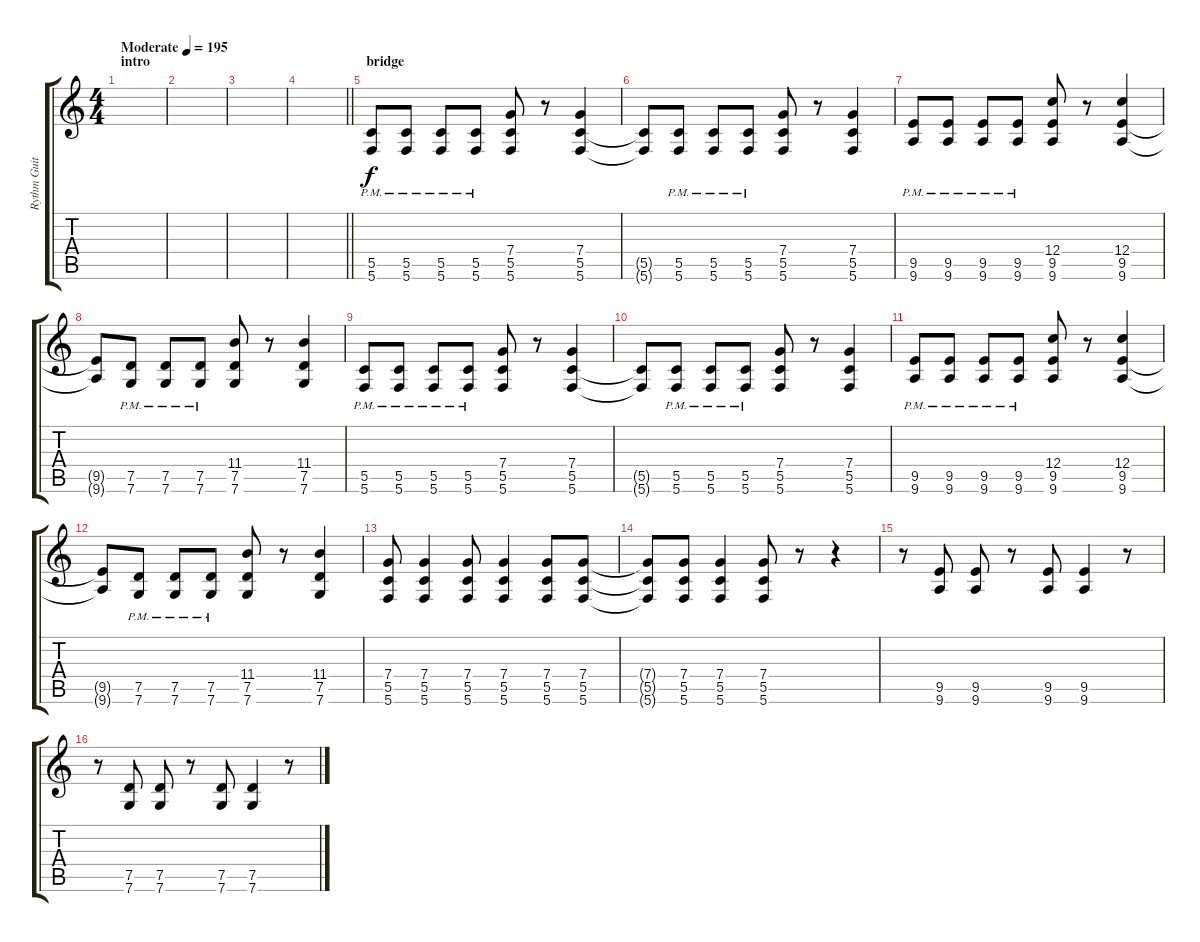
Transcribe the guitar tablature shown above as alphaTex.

\track ("Rythm Guitar" "Rythm Guit") {instrument overdrivenguitar}
\staff {score tabs}
\tuning (D4 A3 F3 C3 G2 C2) {hide}
\ts (4 4)
\section ("" "intro ")
\tempo (195 "Moderate")
\clef g2
\ks c
|
|
|
\barLineRight lightlight
|
\section ("" "bridge")
(5.5{pm} 5.6{pm}).8 (5.5{pm} 5.6{pm}).8 (5.5{pm} 5.6{pm}).8 (5.5{pm} 5.6{pm}).8 (7.4 5.5 5.6).8 r.8 (7.4 5.5 5.6).4 |
(5.5{t} 5.6{t}).8 (5.5{pm} 5.6{pm}).8 (5.5{pm} 5.6{pm}).8 (5.5{pm} 5.6{pm}).8 (7.4 5.5 5.6).8 r.8 (7.4 5.5 5.6).4 |
(9.5{pm} 9.6{pm}).8 (9.5{pm} 9.6{pm}).8 (9.5{pm} 9.6{pm}).8 (9.5{pm} 9.6{pm}).8 (12.4 9.5 9.6).8 r.8 (12.4 9.5 9.6).4 |
(9.5{t} 9.6{t}).8 (7.5{pm} 7.6{pm}).8 (7.5{pm} 7.6{pm}).8 (7.5{pm} 7.6{pm}).8 (11.4 7.5 7.6).8 r.8 (11.4 7.5 7.6).4 |
(5.5{pm} 5.6{pm}).8 (5.5{pm} 5.6{pm}).8 (5.5{pm} 5.6{pm}).8 (5.5{pm} 5.6{pm}).8 (7.4 5.5 5.6).8 r.8 (7.4 5.5 5.6).4 |
(5.5{t} 5.6{t}).8 (5.5{pm} 5.6{pm}).8 (5.5{pm} 5.6{pm}).8 (5.5{pm} 5.6{pm}).8 (7.4 5.5 5.6).8 r.8 (7.4 5.5 5.6).4 |
(9.5{pm} 9.6{pm}).8 (9.5{pm} 9.6{pm}).8 (9.5{pm} 9.6{pm}).8 (9.5{pm} 9.6{pm}).8 (12.4 9.5 9.6).8 r.8 (12.4 9.5 9.6).4 |
(9.5{t} 9.6{t}).8 (7.5{pm} 7.6{pm}).8 (7.5{pm} 7.6{pm}).8 (7.5{pm} 7.6{pm}).8 (11.4 7.5 7.6).8 r.8 (11.4 7.5 7.6).4 |
(7.4 5.5 5.6).8 (7.4 5.5 5.6).4 (7.4 5.5 5.6).8 (7.4 5.5 5.6).4 (7.4 5.5 5.6).8 (7.4 5.5 5.6).8 |
(7.4{t} 5.5{t} 5.6{t}).8 (7.4 5.5 5.6).8 (7.4 5.5 5.6).4 (7.4 5.5 5.6).8 r.8 r.4 |
r.8 (9.5 9.6).8 (9.5 9.6).8 r.8 (9.5 9.6).8 (9.5 9.6).4 r.8 |
r.8 (7.5 7.6).8 (7.5 7.6).8 r.8 (7.5 7.6).8 (7.5 7.6).4 r.8
